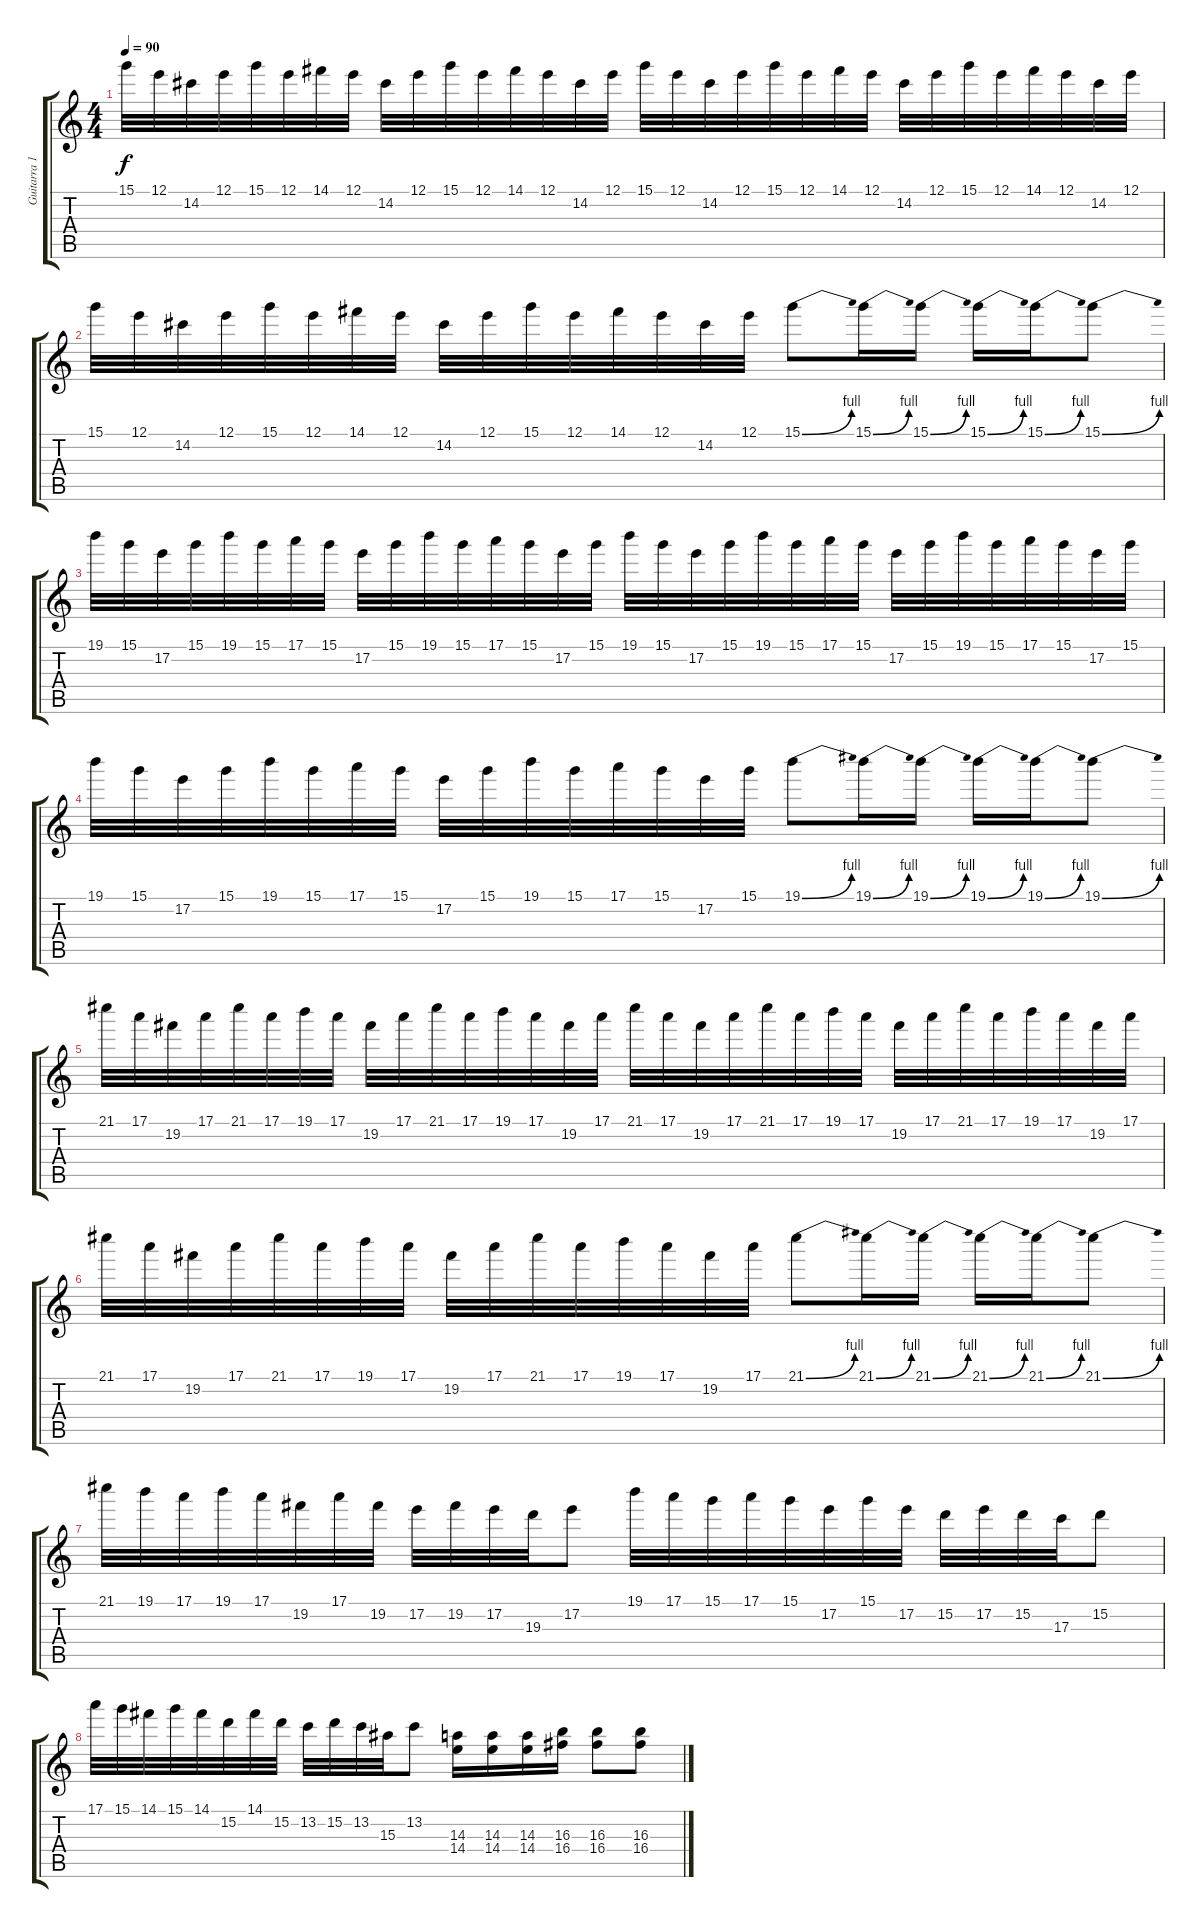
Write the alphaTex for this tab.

\track ("Guitarra 1" "Guitarra 1") {instrument acousticguitarsteel}
\staff {score tabs}
\tuning (E4 B3 G3 D3 A2 E2) {hide}
\ts (4 4)
\tempo 90
\clef g2
\ks c
15.1.32{dy f} 12.1.32 14.2.32 12.1.32 15.1.32 12.1.32 14.1.32 12.1.32 14.2.32 12.1.32 15.1.32 12.1.32 14.1.32 12.1.32 14.2.32 12.1.32 15.1.32 12.1.32 14.2.32 12.1.32 15.1.32 12.1.32 14.1.32 12.1.32 14.2.32 12.1.32 15.1.32 12.1.32 14.1.32 12.1.32 14.2.32 12.1.32 |
15.1.32 12.1.32 14.2.32 12.1.32 15.1.32 12.1.32 14.1.32 12.1.32 14.2.32 12.1.32 15.1.32 12.1.32 14.1.32 12.1.32 14.2.32 12.1.32 15.1{be (bend 0 0 60 4)}.8 15.1{be (bend 0 0 60 4)}.16 15.1{be (bend 0 0 60 4)}.16 15.1{be (bend 0 0 60 4)}.16 15.1{be (bend 0 0 60 4)}.16 15.1{be (bend 0 0 60 4)}.8 |
19.1.32 15.1.32 17.2.32 15.1.32 19.1.32 15.1.32 17.1.32 15.1.32 17.2.32 15.1.32 19.1.32 15.1.32 17.1.32 15.1.32 17.2.32 15.1.32 19.1.32 15.1.32 17.2.32 15.1.32 19.1.32 15.1.32 17.1.32 15.1.32 17.2.32 15.1.32 19.1.32 15.1.32 17.1.32 15.1.32 17.2.32 15.1.32 |
19.1.32 15.1.32 17.2.32 15.1.32 19.1.32 15.1.32 17.1.32 15.1.32 17.2.32 15.1.32 19.1.32 15.1.32 17.1.32 15.1.32 17.2.32 15.1.32 19.1{be (bend 0 0 60 4)}.8 19.1{be (bend 0 0 60 4)}.16 19.1{be (bend 0 0 60 4)}.16 19.1{be (bend 0 0 60 4)}.16 19.1{be (bend 0 0 60 4)}.16 19.1{be (bend 0 0 60 4)}.8 |
21.1.32 17.1.32 19.2.32 17.1.32 21.1.32 17.1.32 19.1.32 17.1.32 19.2.32 17.1.32 21.1.32 17.1.32 19.1.32 17.1.32 19.2.32 17.1.32 21.1.32 17.1.32 19.2.32 17.1.32 21.1.32 17.1.32 19.1.32 17.1.32 19.2.32 17.1.32 21.1.32 17.1.32 19.1.32 17.1.32 19.2.32 17.1.32 |
21.1.32 17.1.32 19.2.32 17.1.32 21.1.32 17.1.32 19.1.32 17.1.32 19.2.32 17.1.32 21.1.32 17.1.32 19.1.32 17.1.32 19.2.32 17.1.32 21.1{be (bend 0 0 60 4)}.8 21.1{be (bend 0 0 60 4)}.16 21.1{be (bend 0 0 60 4)}.16 21.1{be (bend 0 0 60 4)}.16 21.1{be (bend 0 0 60 4)}.16 21.1{be (bend 0 0 60 4)}.8 |
21.1.32 19.1.32 17.1.32 19.1.32 17.1.32 19.2.32 17.1.32 19.2.32 17.2.32 19.2.32 17.2.32 19.3.32 17.2.8 19.1.32 17.1.32 15.1.32 17.1.32 15.1.32 17.2.32 15.1.32 17.2.32 15.2.32 17.2.32 15.2.32 17.3.32 15.2.8 |
17.1.32 15.1.32 14.1.32 15.1.32 14.1.32 15.2.32 14.1.32 15.2.32 13.2.32 15.2.32 13.2.32 15.3.32 13.2.8 (14.3 14.4).16 (14.3 14.4).16 (14.3 14.4).16 (16.3 16.4).16 (16.3 16.4).8 (16.3 16.4).8
